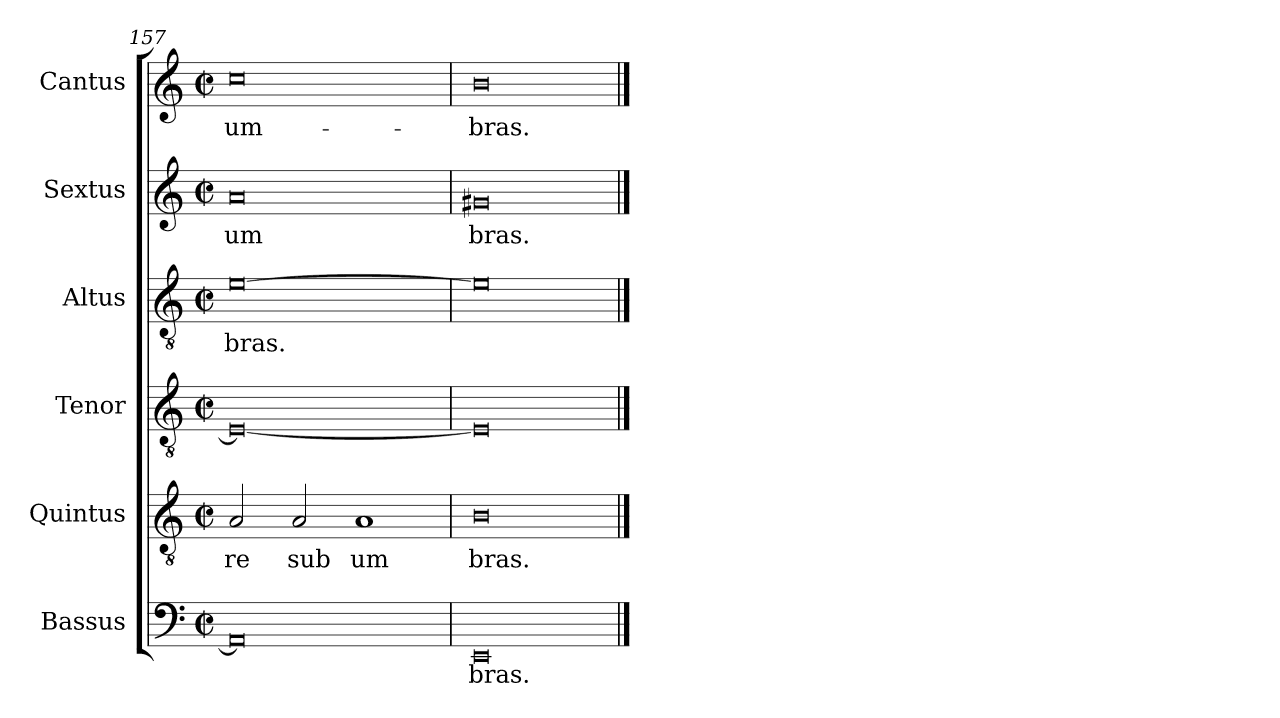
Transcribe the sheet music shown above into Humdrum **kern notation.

**kern	**text	**kern	**text	**kern	**text	**kern	**text	**kern	**text	**kern	**text
*part6	*part6	*part5	*part5	*part4	*part4	*part3	*part3	*part2	*part2	*part1	*part1
*staff6	*staff6	*staff5	*staff5	*staff4	*staff4	*staff3	*staff3	*staff2	*staff2	*staff1	*staff1
*I"Bassus	*	*I"Quintus	*	*I"Tenor	*	*I"Altus	*	*I"Sextus	*	*I"Cantus	*
*I'Bassus	*	*I'Quintus	*	*I'Tenor	*	*I'Altus	*	*	*	*I'Cantus	*
*clefF4	*	*clefGv2	*	*clefGv2	*	*clefGv2	*	*clefG2	*	*clefG2	*
*k[]	*	*k[]	*	*k[]	*	*k[]	*	*k[]	*	*k[]	*
*C:	*	*C:	*	*C:	*	*C:	*	*C:	*	*C:	*
*M2/2	*	*M2/2	*	*M2/2	*	*M2/2	*	*M2/2	*	*M2/2	*
*met(c|)	*	*met(c|)	*	*met(c|)	*	*met(c|)	*	*met(c|)	*	*met(c|)	*
=157	=157	=157	=157	=157	=157	=157	=157	=157	=157	=157	=157
!	!LO:LY:b:cj	!	!LO:LY:b	!	!LO:LY:b	!	!LO:LY:b:cj	!	!LO:LY:b:cj	!	!LO:LY:b:cj
0AA]	.	2A/	re	0E_<	.	[>0e	bras.	0a	um	0cc	um-
!	!	!	!LO:LY:b	!	!	!	!	!	!	!	!
.	.	2A/	sub	.	.	.	.	.	.	.	.
!	!	!	!LO:LY:b	!	!	!	!	!	!	!	!
.	.	1A	um	.	.	.	.	.	.	.	.
=158	=158	=158	=158	=158	=158	=158	=158	=158	=158	=158	=158
!	!LO:LY:b:cj	!	!LO:LY:b	!	!LO:LY:b	!	!LO:LY:b:cj	!	!LO:LY:b:cj	!	!LO:LY:b:cj
0EE	bras.	0B	bras.	0E]	.	0e]	.	0g#X	bras.	0b	-bras.
==	==	==	==	==	==	==	==	==	==	==	==
*-	*-	*-	*-	*-	*-	*-	*-	*-	*-	*-	*-
